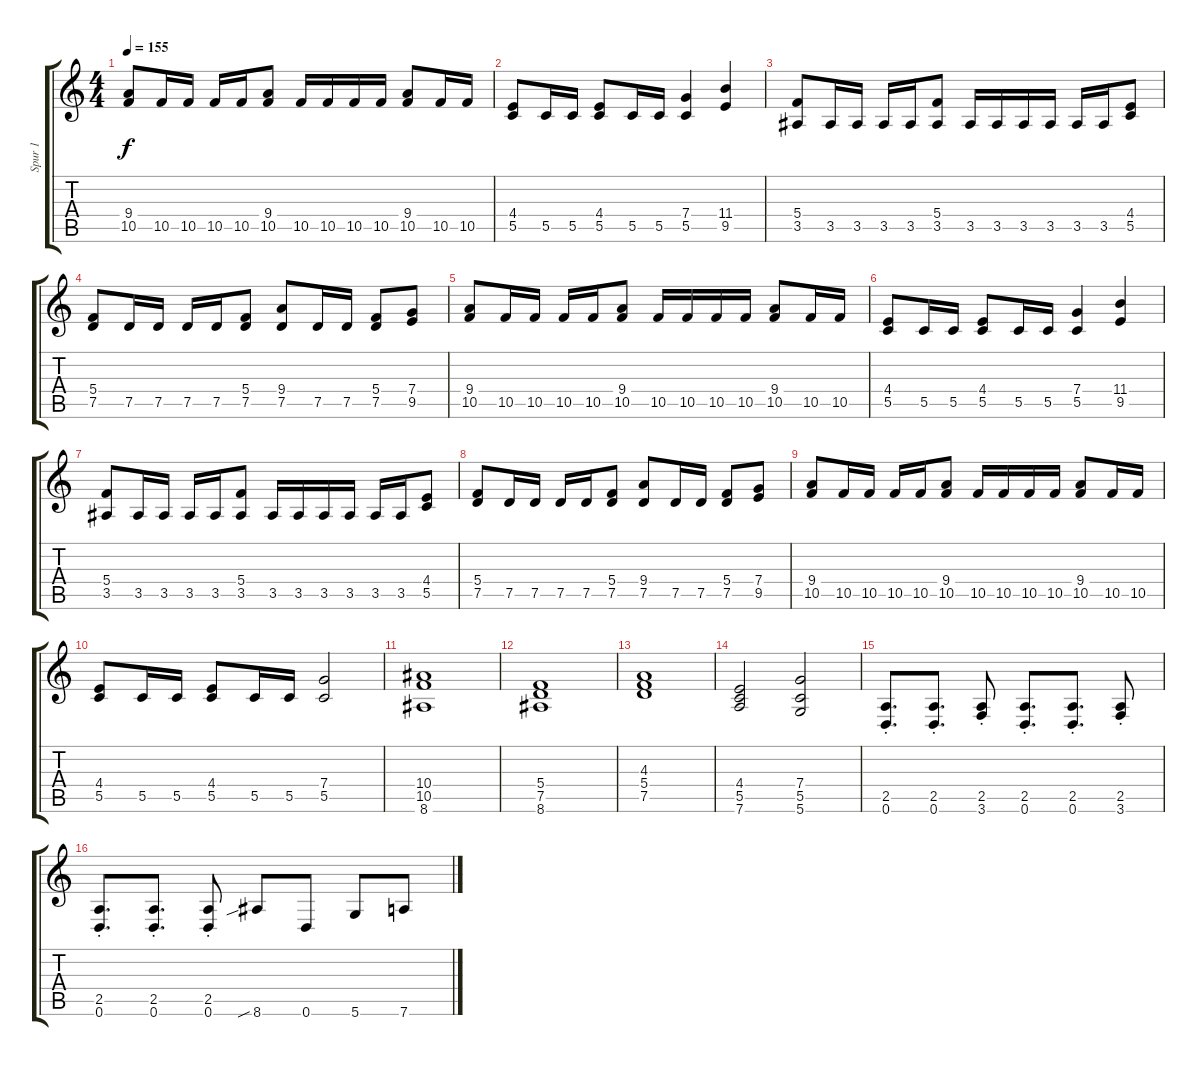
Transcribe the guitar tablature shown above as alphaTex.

\track ("Spur 1" "Spur 1") {instrument distortionguitar}
\staff {score tabs}
\tuning (D4 A3 F3 C3 G2 D2) {hide}
\ts (4 4)
\tempo 155
\clef g2
\ks c
(9.4 10.5).8{dy f} 10.5.16 10.5.16 10.5.16 10.5.16 (9.4 10.5).8 10.5.16 10.5.16 10.5.16 10.5.16 (9.4 10.5).8 10.5.16 10.5.16 |
(4.4 5.5).8 5.5.16 5.5.16 (4.4 5.5).8 5.5.16 5.5.16 (7.4 5.5).4 (11.4 9.5).4 |
(5.4 3.5).8 3.5.16 3.5.16 3.5.16 3.5.16 (5.4 3.5).8 3.5.16 3.5.16 3.5.16 3.5.16 3.5.16 3.5.16 (4.4 5.5).8 |
(5.4 7.5).8 7.5.16 7.5.16 7.5.16 7.5.16 (5.4 7.5).8 (9.4 7.5).8 7.5.16 7.5.16 (5.4 7.5).8 (7.4 9.5).8 |
(9.4 10.5).8 10.5.16 10.5.16 10.5.16 10.5.16 (9.4 10.5).8 10.5.16 10.5.16 10.5.16 10.5.16 (9.4 10.5).8 10.5.16 10.5.16 |
(4.4 5.5).8 5.5.16 5.5.16 (4.4 5.5).8 5.5.16 5.5.16 (7.4 5.5).4 (11.4 9.5).4 |
(5.4 3.5).8 3.5.16 3.5.16 3.5.16 3.5.16 (5.4 3.5).8 3.5.16 3.5.16 3.5.16 3.5.16 3.5.16 3.5.16 (4.4 5.5).8 |
(5.4 7.5).8 7.5.16 7.5.16 7.5.16 7.5.16 (5.4 7.5).8 (9.4 7.5).8 7.5.16 7.5.16 (5.4 7.5).8 (7.4 9.5).8 |
(9.4 10.5).8 10.5.16 10.5.16 10.5.16 10.5.16 (9.4 10.5).8 10.5.16 10.5.16 10.5.16 10.5.16 (9.4 10.5).8 10.5.16 10.5.16 |
(4.4 5.5).8 5.5.16 5.5.16 (4.4 5.5).8 5.5.16 5.5.16 (7.4 5.5).2 |
(10.4 10.5 8.6).1 |
(5.4 7.5 8.6).1 |
(4.3 5.4 7.5).1 |
(4.4 5.5 7.6).2 (7.4 5.5 5.6).2 |
(2.5{st} 0.6{st}).8{d} (2.5{st} 0.6{st}).8{d} (2.5{st} 3.6{st}).8 (2.5{st} 0.6{st}).8{d} (2.5{st} 0.6{st}).8{d} (2.5{st} 3.6{st}).8 |
(2.5{st} 0.6{st}).8{d} (2.5{st} 0.6{st}).8{d} (2.5{st} 0.6{st}).8 8.6{sib}.8 0.6.8 5.6.8 7.6.8
